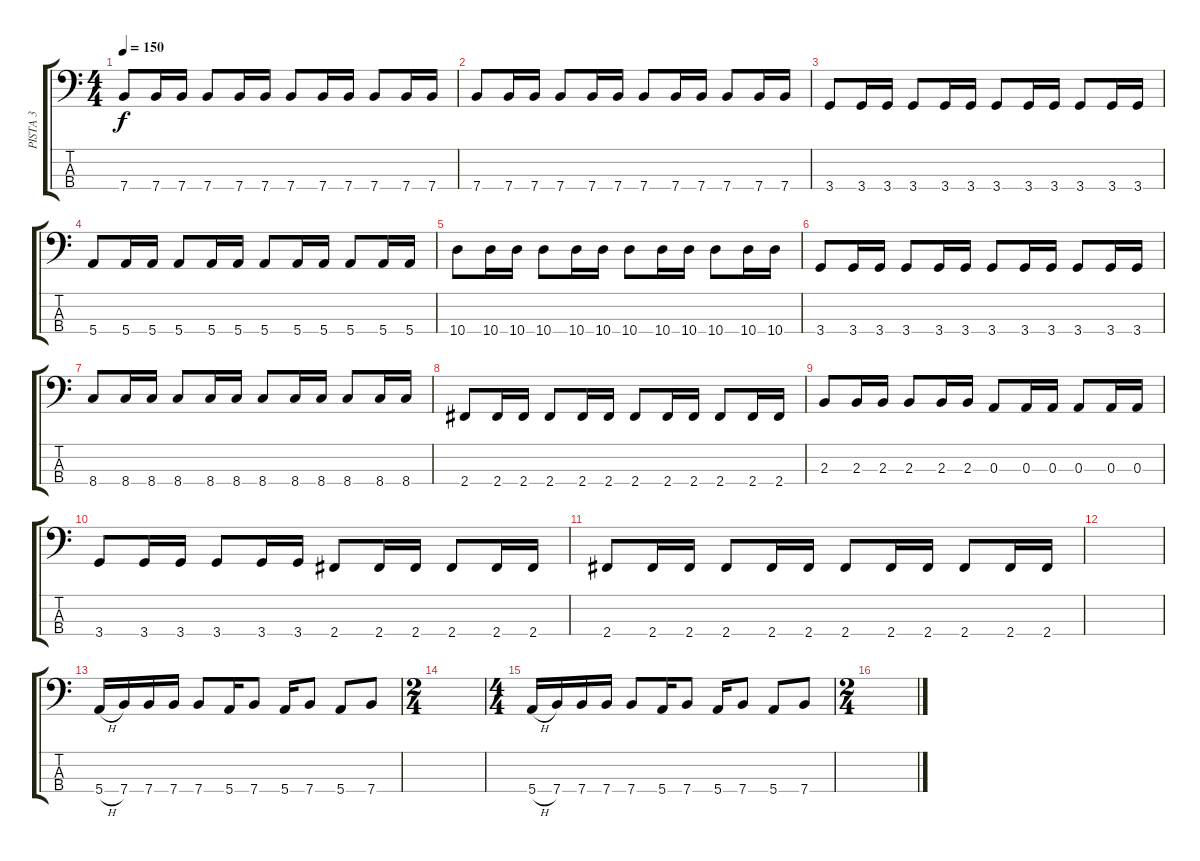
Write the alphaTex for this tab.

\track ("PISTA 3" "PISTA 3") {instrument electricbasspick}
\staff {score tabs}
\tuning (G2 D2 A1 E1) {hide}
\ts (4 4)
\tempo 150
\clef f4
\ks c
7.4.8{dy f} 7.4.16 7.4.16 7.4.8 7.4.16 7.4.16 7.4.8 7.4.16 7.4.16 7.4.8 7.4.16 7.4.16 |
7.4.8 7.4.16 7.4.16 7.4.8 7.4.16 7.4.16 7.4.8 7.4.16 7.4.16 7.4.8 7.4.16 7.4.16 |
3.4.8 3.4.16 3.4.16 3.4.8 3.4.16 3.4.16 3.4.8 3.4.16 3.4.16 3.4.8 3.4.16 3.4.16 |
5.4.8 5.4.16 5.4.16 5.4.8 5.4.16 5.4.16 5.4.8 5.4.16 5.4.16 5.4.8 5.4.16 5.4.16 |
10.4.8 10.4.16 10.4.16 10.4.8 10.4.16 10.4.16 10.4.8 10.4.16 10.4.16 10.4.8 10.4.16 10.4.16 |
3.4.8 3.4.16 3.4.16 3.4.8 3.4.16 3.4.16 3.4.8 3.4.16 3.4.16 3.4.8 3.4.16 3.4.16 |
8.4.8 8.4.16 8.4.16 8.4.8 8.4.16 8.4.16 8.4.8 8.4.16 8.4.16 8.4.8 8.4.16 8.4.16 |
2.4.8 2.4.16 2.4.16 2.4.8 2.4.16 2.4.16 2.4.8 2.4.16 2.4.16 2.4.8 2.4.16 2.4.16 |
2.3.8 2.3.16 2.3.16 2.3.8 2.3.16 2.3.16 0.3.8 0.3.16 0.3.16 0.3.8 0.3.16 0.3.16 |
3.4.8 3.4.16 3.4.16 3.4.8 3.4.16 3.4.16 2.4.8 2.4.16 2.4.16 2.4.8 2.4.16 2.4.16 |
2.4.8 2.4.16 2.4.16 2.4.8 2.4.16 2.4.16 2.4.8 2.4.16 2.4.16 2.4.8 2.4.16 2.4.16 |
|
5.4{h}.16 7.4.16 7.4.16 7.4.16 7.4.8 5.4.16 7.4.8 5.4.16 7.4.8 5.4.8 7.4.8 |
\ts (2 4)
|
\ts (4 4)
5.4{h}.16 7.4.16 7.4.16 7.4.16 7.4.8 5.4.16 7.4.8 5.4.16 7.4.8 5.4.8 7.4.8 |
\ts (2 4)
